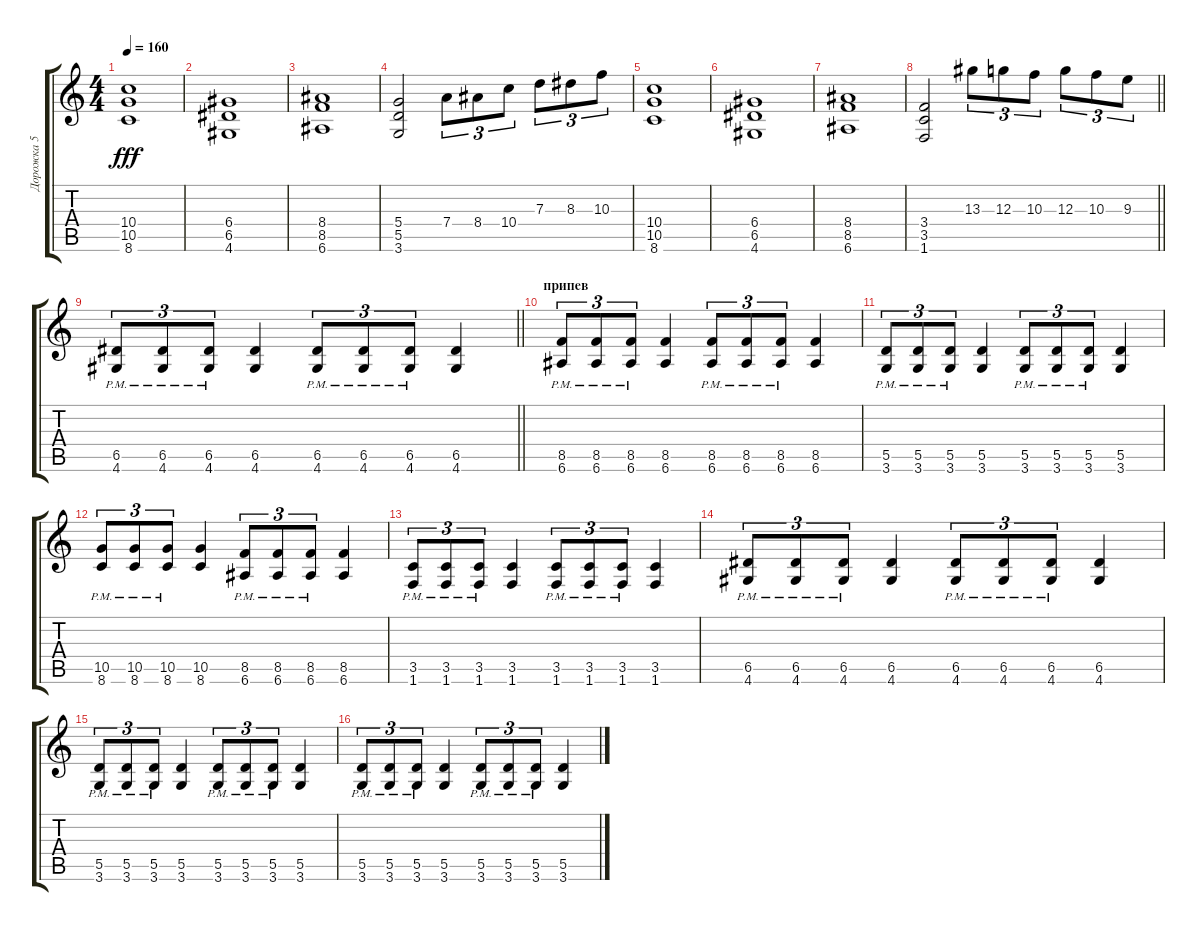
\track ("Дорожка 5" "Дорожка 5") {instrument overdrivenguitar}
\staff {score tabs}
\tuning (E4 B3 G3 D3 A2 E2) {hide}
\ts (4 4)
\tempo 160
\clef g2
\ks c
(10.4 10.5 8.6).1{dy fff} |
(6.4 6.5 4.6).1 |
(8.4 8.5 6.6).1 |
(5.4 5.5 3.6).2 7.4.8{tu (3 2)} 8.4.8{tu (3 2)} 10.4.8{tu (3 2)} 7.3.8{tu (3 2)} 8.3.8{tu (3 2)} 10.3.8{tu (3 2)} |
(10.4 10.5 8.6).1 |
(6.4 6.5 4.6).1 |
(8.4 8.5 6.6).1 |
\barLineRight lightlight
(3.4 3.5 1.6).2 13.3.8{tu (3 2)} 12.3.8{tu (3 2)} 10.3.8{tu (3 2)} 12.3.8{tu (3 2)} 10.3.8{tu (3 2)} 9.3.8{tu (3 2)} |
\barLineRight lightlight
(6.5{pm} 4.6{pm}).8{tu (3 2)} (6.5{pm} 4.6{pm}).8{tu (3 2)} (6.5{pm} 4.6{pm}).8{tu (3 2)} (6.5 4.6).4 (6.5{pm} 4.6{pm}).8{tu (3 2)} (6.5{pm} 4.6{pm}).8{tu (3 2)} (6.5{pm} 4.6{pm}).8{tu (3 2)} (6.5 4.6).4 |
\section ("" "припев")
(8.5{pm} 6.6{pm}).8{tu (3 2)} (8.5{pm} 6.6{pm}).8{tu (3 2)} (8.5{pm} 6.6{pm}).8{tu (3 2)} (8.5 6.6).4 (8.5{pm} 6.6{pm}).8{tu (3 2)} (8.5{pm} 6.6{pm}).8{tu (3 2)} (8.5{pm} 6.6{pm}).8{tu (3 2)} (8.5 6.6).4 |
(5.5{pm} 3.6{pm}).8{tu (3 2)} (5.5{pm} 3.6{pm}).8{tu (3 2)} (5.5{pm} 3.6{pm}).8{tu (3 2)} (5.5 3.6).4 (5.5{pm} 3.6{pm}).8{tu (3 2)} (5.5{pm} 3.6{pm}).8{tu (3 2)} (5.5{pm} 3.6{pm}).8{tu (3 2)} (5.5 3.6).4 |
(10.5{pm} 8.6{pm}).8{tu (3 2)} (10.5{pm} 8.6{pm}).8{tu (3 2)} (10.5{pm} 8.6{pm}).8{tu (3 2)} (10.5 8.6).4 (8.5{pm} 6.6{pm}).8{tu (3 2)} (8.5{pm} 6.6{pm}).8{tu (3 2)} (8.5{pm} 6.6{pm}).8{tu (3 2)} (8.5 6.6).4 |
(3.5{pm} 1.6{pm}).8{tu (3 2)} (3.5{pm} 1.6{pm}).8{tu (3 2)} (3.5{pm} 1.6{pm}).8{tu (3 2)} (3.5 1.6).4 (3.5{pm} 1.6{pm}).8{tu (3 2)} (3.5{pm} 1.6{pm}).8{tu (3 2)} (3.5{pm} 1.6{pm}).8{tu (3 2)} (3.5 1.6).4 |
(6.5{pm} 4.6{pm}).8{tu (3 2)} (6.5{pm} 4.6{pm}).8{tu (3 2)} (6.5{pm} 4.6{pm}).8{tu (3 2)} (6.5 4.6).4 (6.5{pm} 4.6{pm}).8{tu (3 2)} (6.5{pm} 4.6{pm}).8{tu (3 2)} (6.5{pm} 4.6{pm}).8{tu (3 2)} (6.5 4.6).4 |
(5.5{pm} 3.6{pm}).8{tu (3 2)} (5.5{pm} 3.6{pm}).8{tu (3 2)} (5.5{pm} 3.6{pm}).8{tu (3 2)} (5.5 3.6).4 (5.5{pm} 3.6{pm}).8{tu (3 2)} (5.5{pm} 3.6{pm}).8{tu (3 2)} (5.5{pm} 3.6{pm}).8{tu (3 2)} (5.5 3.6).4 |
(5.5{pm} 3.6{pm}).8{tu (3 2)} (5.5{pm} 3.6{pm}).8{tu (3 2)} (5.5{pm} 3.6{pm}).8{tu (3 2)} (5.5 3.6).4 (5.5{pm} 3.6{pm}).8{tu (3 2)} (5.5{pm} 3.6{pm}).8{tu (3 2)} (5.5{pm} 3.6{pm}).8{tu (3 2)} (5.5 3.6).4
